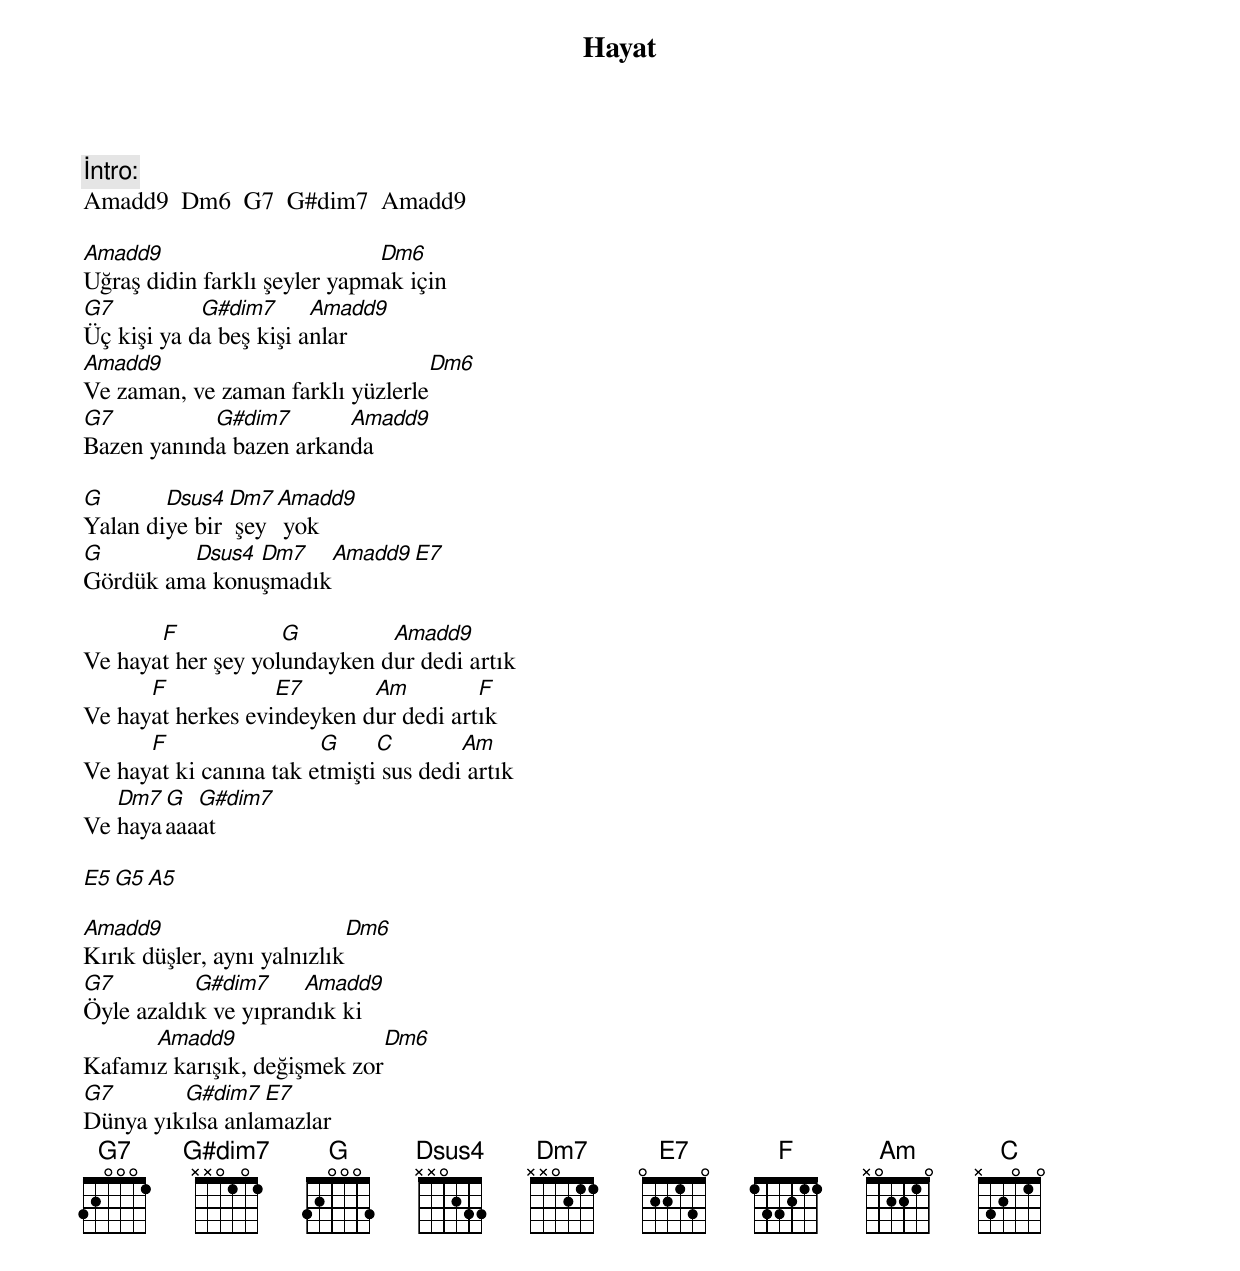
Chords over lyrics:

{title: Hayat}
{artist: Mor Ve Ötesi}

İntro:
Amadd9  Dm6  G7  G#dim7  Amadd9

Amadd9                        Dm6
Uğraş didin farklı şeyler yapmak için
G7          G#dim7      Amadd9
Üç kişi ya da beş kişi anlar
Amadd9                                       Dm6
Ve zaman, ve zaman farklı yüzlerle
G7          G#dim7       Amadd9
Bazen yanında bazen arkanda

G       Dsus4 Dm7 Amadd9
Yalan diye bir şey yok
G        Dsus4 Dm7   Amadd9  E7
Gördük ama konuşmadık

       F            G         Amadd9
Ve hayat her şey yolundayken dur dedi artık
      F            E7       Am         F
Ve hayat herkes evindeyken dur dedi artık
      F                 G     C        Am
Ve hayat ki canına tak etmişti sus dedi artık
   Dm7 G  G#dim7
Ve hayaaaaat

E5 G5 A5

Amadd9                      Dm6
Kırık düşler, aynı yalnızlık
G7         G#dim7     Amadd9
Öyle azaldık ve yıprandık ki
      Amadd9                           Dm6
Kafamız karışık, değişmek zor
G7       G#dim7   E7
Dünya yıkılsa anlamazlar
